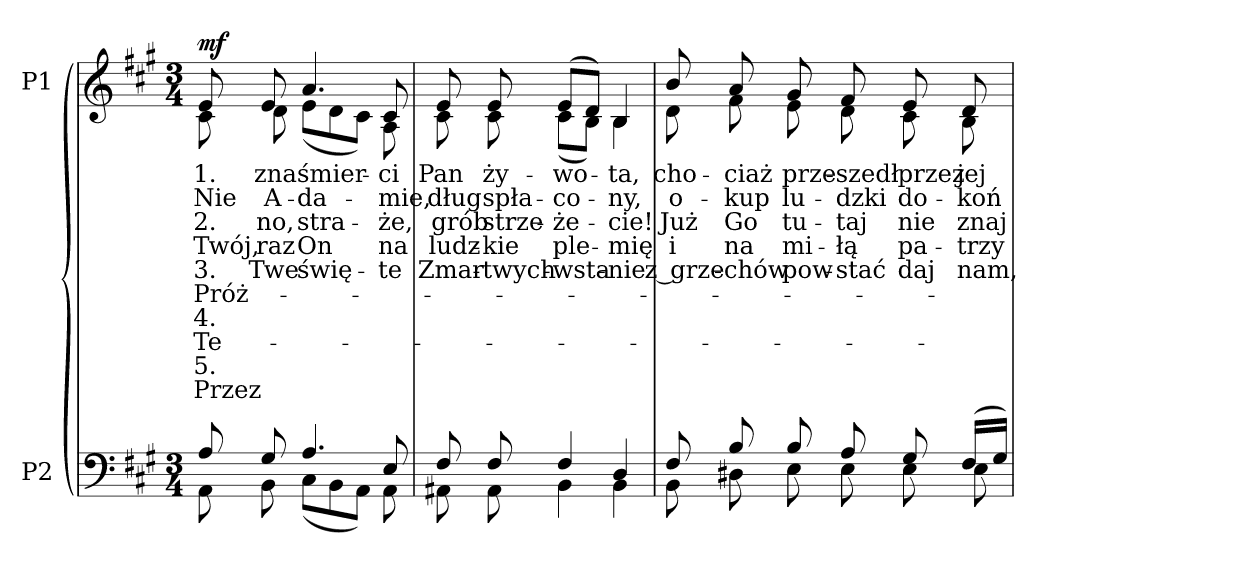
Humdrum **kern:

**kern	**kern	**text	**text	**text	**text	**text	**text	**text	**text	**text	**text	**dynam
*part2	*part1	*part1	*part1	*part1	*part1	*part1	*part1	*part1	*part1	*part1	*part1	*part1
*staff2	*staff1	*staff1	*staff1	*staff1	*staff1	*staff1	*staff1	*staff1	*staff1	*staff1	*staff1	*staff1
*I"P2	*I"P1	*	*	*	*	*	*	*	*	*	*	*
!!LO:PB:g=z
*clefF4	*clefG2	*	*	*	*	*	*	*	*	*	*	*
*k[f#c#g#]	*k[f#c#g#]	*	*	*	*	*	*	*	*	*	*	*
*A:	*A:	*	*	*	*	*	*	*	*	*	*	*
*M3/4	*M3/4	*	*	*	*	*	*	*	*	*	*	*
*MM70	*MM70	*	*	*	*	*	*	*	*	*	*	*
=1	=1	=1	=1	=1	=1	=1	=1	=1	=1	=1	=1	=1
*^	*	*	*	*	*	*	*	*	*	*	*	*
!	!	!LO:TX:a:B:t=Maestoso	!	!	!	!	!	!	!	!	!	!	!
!	!	!	!LO:LY:b:color=#000000	!LO:LY:b:color=#000000	!LO:LY:b:color=#000000	!LO:LY:b:color=#000000	!LO:LY:b:color=#000000	!LO:LY:b:color=#000000	!LO:LY:b:color=#000000	!LO:LY:b:color=#000000	!LO:LY:b:color=#000000	!LO:LY:b:color=#000000	!
*	*	*^	*	*	*	*	*	*	*	*	*	*	*
8Ai/	8AAi\	8ei/	8c#i\	1.	Nie	2.	Twój,	3.	Próż-	4.	Te-	5.	Przez	mf
!	!	!	!	!LO:LY:b:color=#000000	!LO:LY:b:color=#000000	!LO:LY:b:color=#000000	!LO:LY:b:color=#000000	!LO:LY:b:color=#000000	!	!	!	!	!	!
8G#i/	8BBi\	8ei/	8di\	zna	A-	-no,	-raz	Twe	.	.	.	.	.	.
!	!	!	!	!LO:LY:b:color=#000000	!LO:LY:b:color=#000000	!LO:LY:b:color=#000000	!LO:LY:b:color=#000000	!LO:LY:b:color=#000000	!	!	!	!	!	!
4.Ai/	(8C#i\L	4.ai/	(8ei\L	śmier-	-da-	stra-	On	świę-	.	.	.	.	.	.
.	8BBi\	.	8di\	.	.	.	.	.	.	.	.	.	.	.
.	8AAi\J)	.	8c#i\J)	.	.	.	.	.	.	.	.	.	.	.
!	!	!	!	!LO:LY:b:color=#000000	!LO:LY:b:color=#000000	!LO:LY:b:color=#000000	!LO:LY:b:color=#000000	!LO:LY:b:color=#000000	!	!	!	!	!	!
8Ei/	8AAi\	8c#i/	8Ai\	-ci	-mie,	-że,	na	-te	.	.	.	.	.	.
=2	=2	=2	=2	=2	=2	=2	=2	=2	=2	=2	=2	=2	=2	=2
!	!	!	!	!LO:LY:b:color=#000000	!LO:LY:b:color=#000000	!LO:LY:b:color=#000000	!LO:LY:b:color=#000000	!LO:LY:b:color=#000000	!	!	!	!	!	!
8F#i/	8AA#Xi\	8ei/	8c#i\	Pan	dług	grób	ludz-	Zmar-	.	.	.	.	.	.
!	!	!	!	!LO:LY:b:color=#000000	!LO:LY:b:color=#000000	!LO:LY:b:color=#000000	!LO:LY:b:color=#000000	!LO:LY:b:color=#000000	!	!	!	!	!	!
8F#i/	8AA#i\	8ei/	8c#i\	ży-	spła-	strze-	-kie	-twych-	.	.	.	.	.	.
!	!	!	!	!LO:LY:b:color=#000000	!LO:LY:b:color=#000000	!LO:LY:b:color=#000000	!LO:LY:b:color=#000000	!LO:LY:b:color=#000000	!	!	!	!	!	!
4F#i/	4BBi\	(8ei/L	(8c#i\L	-wo-	-co-	-że-	ple-	-wsta-	.	.	.	.	.	.
.	.	8di/J)	8Bi\J)	.	.	.	.	.	.	.	.	.	.	.
!	!	!	!	!LO:LY:b:color=#000000	!LO:LY:b:color=#000000	!LO:LY:b:color=#000000	!LO:LY:b:color=#000000	!LO:LY:b:color=#000000	!	!	!	!	!	!
4Di/	4BBi\	4Bi/	4Bi\	-ta,	-ny,	-cie!	-mię	-nie	.	.	.	.	.	.
=3	=3	=3	=3	=3	=3	=3	=3	=3	=3	=3	=3	=3	=3	=3
!	!	!	!	!LO:LY:b:color=#000000	!LO:LY:b:color=#000000	!LO:LY:b:color=#000000	!LO:LY:b:color=#000000	!LO:LY:b:color=#000000	!	!	!	!	!	!
8F#i/	8BBi\	8bi/	8di\	cho-	o-	Już	i	z grze-	.	.	.	.	.	.
!	!	!	!	!LO:LY:b:color=#000000	!LO:LY:b:color=#000000	!LO:LY:b:color=#000000	!LO:LY:b:color=#000000	!LO:LY:b:color=#000000	!	!	!	!	!	!
8Bi/	8D#Xi\	8ai/	8f#i\	-ciaż	-kup	Go	na	-chów	.	.	.	.	.	.
!	!	!	!	!LO:LY:b:color=#000000	!LO:LY:b:color=#000000	!LO:LY:b:color=#000000	!LO:LY:b:color=#000000	!LO:LY:b:color=#000000	!	!	!	!	!	!
8Bi/	8Ei\	8g#i/	8ei\	prze-	lu-	tu-	mi-	pow-	.	.	.	.	.	.
!	!	!	!	!LO:LY:b:color=#000000	!LO:LY:b:color=#000000	!LO:LY:b:color=#000000	!LO:LY:b:color=#000000	!LO:LY:b:color=#000000	!	!	!	!	!	!
8Ai/	8Ei\	8f#i/	8di\	-szedł	-dzki	-taj	-łą	-stać	.	.	.	.	.	.
!	!	!	!	!LO:LY:b:color=#000000	!LO:LY:b:color=#000000	!LO:LY:b:color=#000000	!LO:LY:b:color=#000000	!LO:LY:b:color=#000000	!	!	!	!	!	!
8G#i/	8Ei\	8ei/	8c#i\	przez	do-	nie	pa-	daj	.	.	.	.	.	.
!	!	!	!	!LO:LY:b:color=#000000	!LO:LY:b:color=#000000	!LO:LY:b:color=#000000	!LO:LY:b:color=#000000	!LO:LY:b:color=#000000	!	!	!	!	!	!
(16F#i/LL	8Ei\	8di/	8Bi\	jej	-koń-	znaj-	-trzy	nam,	.	.	.	.	.	.
16G#i/JJ)	.	.	.	.	.	.	.	.	.	.	.	.	.	.
*v	*v	*	*	*	*	*	*	*	*	*	*	*	*	*
*	*v	*v	*	*	*	*	*	*	*	*	*	*	*
=	=	=	=	=	=	=	=	=	=	=	=	=
*-	*-	*-	*-	*-	*-	*-	*-	*-	*-	*-	*-	*-
